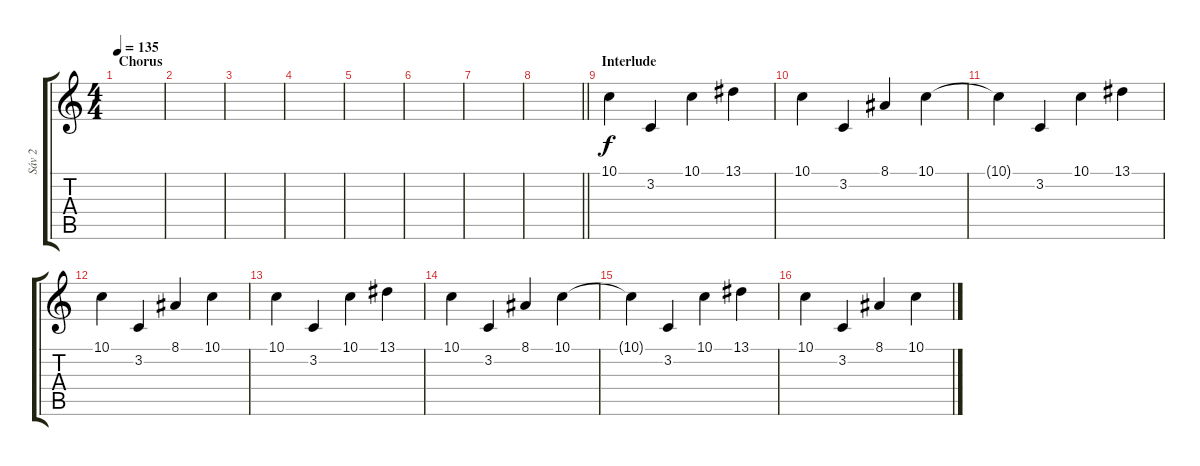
\track ("Sáv 2" "Sáv 2") {instrument lead2sawtooth}
\staff {score tabs}
\tuning (D4 A3 F3 C3 G2 C2) {hide}
\ts (4 4)
\section ("" "Chorus")
\tempo 135
\clef g2
\ks c
|
|
|
|
|
|
|
\barLineRight lightlight
|
\section ("" "Interlude")
10.1.4 3.2.4 10.1.4 13.1.4 |
10.1.4 3.2.4 8.1.4 10.1.4 |
10.1{t}.4 3.2.4 10.1.4 13.1.4 |
10.1.4 3.2.4 8.1.4 10.1.4 |
10.1.4 3.2.4 10.1.4 13.1.4 |
10.1.4 3.2.4 8.1.4 10.1.4 |
10.1{t}.4 3.2.4 10.1.4 13.1.4 |
10.1.4 3.2.4 8.1.4 10.1.4
